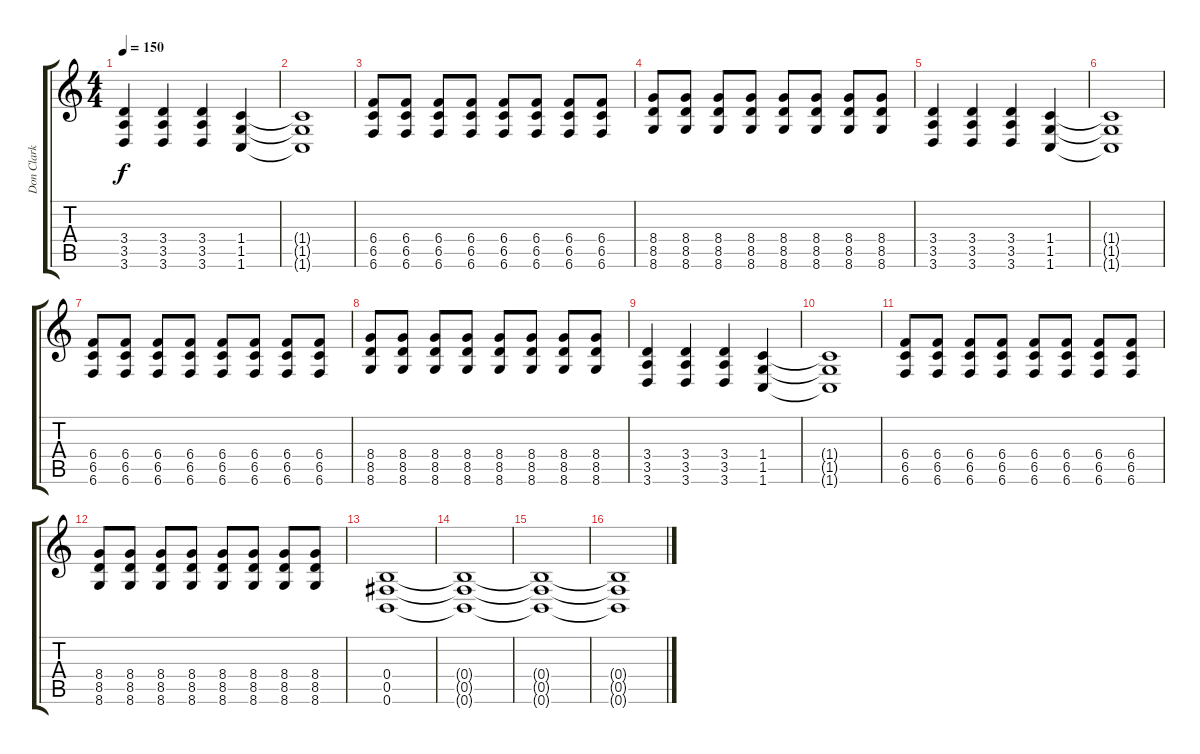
\track ("Don Clark" "Don Clark") {instrument distortionguitar}
\staff {score tabs}
\tuning (Db4 Ab3 E3 B2 Gb2 B1) {hide}
\ts (4 4)
\tempo 150
\clef g2
\ks c
(3.4 3.5 3.6).4{dy f} (3.4 3.5 3.6).4 (3.4 3.5 3.6).4 (1.4 1.5 1.6).4 |
(1.4{t} 1.5{t} 1.6{t}).1 |
(6.4 6.5 6.6).8 (6.4 6.5 6.6).8 (6.4 6.5 6.6).8 (6.4 6.5 6.6).8 (6.4 6.5 6.6).8 (6.4 6.5 6.6).8 (6.4 6.5 6.6).8 (6.4 6.5 6.6).8 |
(8.4 8.5 8.6).8 (8.4 8.5 8.6).8 (8.4 8.5 8.6).8 (8.4 8.5 8.6).8 (8.4 8.5 8.6).8 (8.4 8.5 8.6).8 (8.4 8.5 8.6).8 (8.4 8.5 8.6).8 |
(3.4 3.5 3.6).4 (3.4 3.5 3.6).4 (3.4 3.5 3.6).4 (1.4 1.5 1.6).4 |
(1.4{t} 1.5{t} 1.6{t}).1 |
(6.4 6.5 6.6).8 (6.4 6.5 6.6).8 (6.4 6.5 6.6).8 (6.4 6.5 6.6).8 (6.4 6.5 6.6).8 (6.4 6.5 6.6).8 (6.4 6.5 6.6).8 (6.4 6.5 6.6).8 |
(8.4 8.5 8.6).8 (8.4 8.5 8.6).8 (8.4 8.5 8.6).8 (8.4 8.5 8.6).8 (8.4 8.5 8.6).8 (8.4 8.5 8.6).8 (8.4 8.5 8.6).8 (8.4 8.5 8.6).8 |
(3.4 3.5 3.6).4 (3.4 3.5 3.6).4 (3.4 3.5 3.6).4 (1.4 1.5 1.6).4 |
(1.4{t} 1.5{t} 1.6{t}).1 |
(6.4 6.5 6.6).8 (6.4 6.5 6.6).8 (6.4 6.5 6.6).8 (6.4 6.5 6.6).8 (6.4 6.5 6.6).8 (6.4 6.5 6.6).8 (6.4 6.5 6.6).8 (6.4 6.5 6.6).8 |
(8.4 8.5 8.6).8 (8.4 8.5 8.6).8 (8.4 8.5 8.6).8 (8.4 8.5 8.6).8 (8.4 8.5 8.6).8 (8.4 8.5 8.6).8 (8.4 8.5 8.6).8 (8.4 8.5 8.6).8 |
(0.4 0.5 0.6).1 |
(0.4{t} 0.5{t} 0.6{t}).1 |
(0.4{t} 0.5{t} 0.6{t}).1 |
(0.4{t} 0.5{t} 0.6{t}).1
